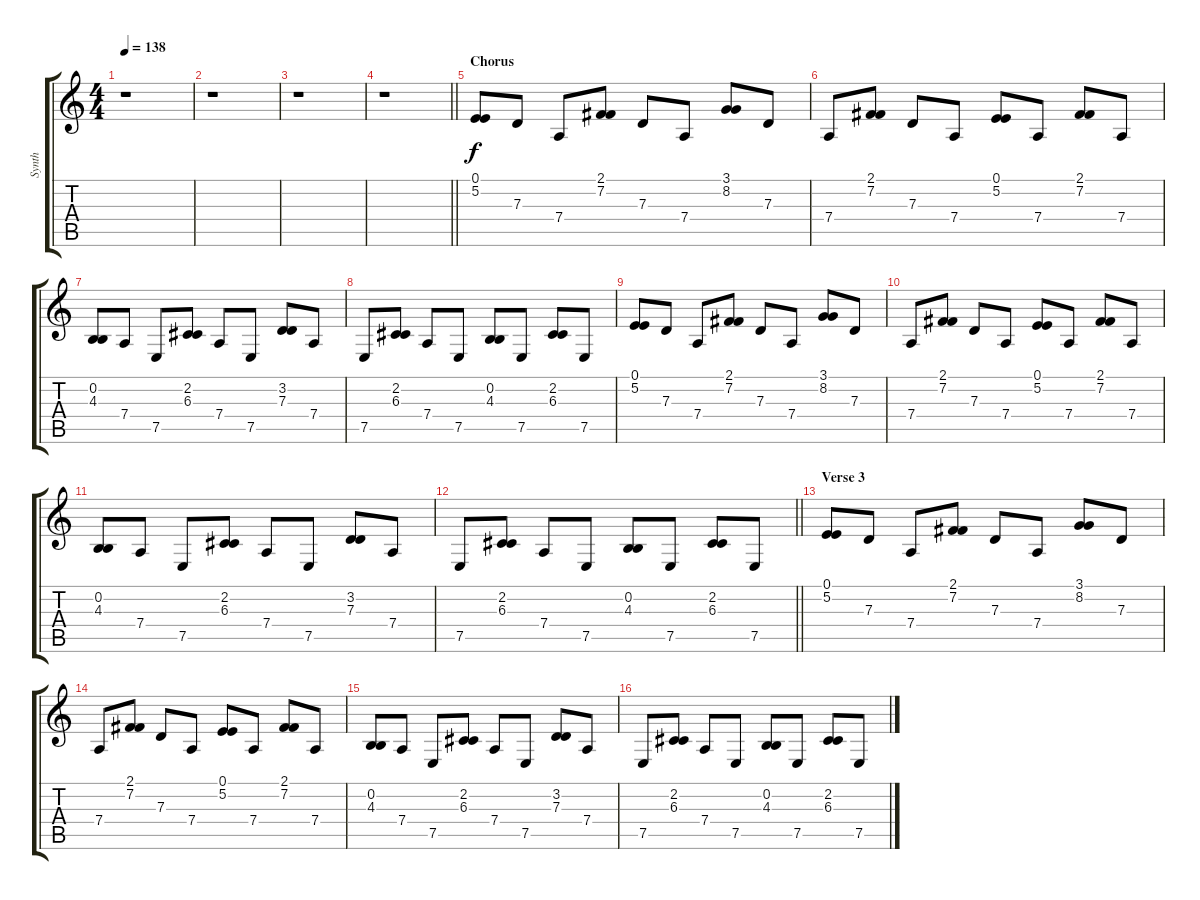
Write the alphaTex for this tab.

\track ("Synth" "Synth") {instrument stringensemble1}
\staff {score tabs}
\tuning (E4 B3 G3 D3 A2 E2) {hide}
\ts (4 4)
\tempo 138
\clef g2
\ks c
r.1{dy f} |
r.1 |
r.1 |
\barLineRight lightlight
r.1 |
\section ("" "Chorus")
(0.1 5.2).8 7.3.8 7.4.8 (2.1 7.2).8 7.3.8 7.4.8 (3.1 8.2).8 7.3.8 |
7.4.8 (2.1 7.2).8 7.3.8 7.4.8 (0.1 5.2).8 7.4.8 (2.1 7.2).8 7.4.8 |
(0.2 4.3).8 7.4.8 7.5.8 (2.2 6.3).8 7.4.8 7.5.8 (3.2 7.3).8 7.4.8 |
7.5.8 (2.2 6.3).8 7.4.8 7.5.8 (0.2 4.3).8 7.5.8 (2.2 6.3).8 7.5.8 |
(0.1 5.2).8 7.3.8 7.4.8 (2.1 7.2).8 7.3.8 7.4.8 (3.1 8.2).8 7.3.8 |
7.4.8 (2.1 7.2).8 7.3.8 7.4.8 (0.1 5.2).8 7.4.8 (2.1 7.2).8 7.4.8 |
(0.2 4.3).8 7.4.8 7.5.8 (2.2 6.3).8 7.4.8 7.5.8 (3.2 7.3).8 7.4.8 |
\barLineRight lightlight
7.5.8 (2.2 6.3).8 7.4.8 7.5.8 (0.2 4.3).8 7.5.8 (2.2 6.3).8 7.5.8 |
\section ("" "Verse 3")
(0.1 5.2).8 7.3.8 7.4.8 (2.1 7.2).8 7.3.8 7.4.8 (3.1 8.2).8 7.3.8 |
7.4.8 (2.1 7.2).8 7.3.8 7.4.8 (0.1 5.2).8 7.4.8 (2.1 7.2).8 7.4.8 |
(0.2 4.3).8 7.4.8 7.5.8 (2.2 6.3).8 7.4.8 7.5.8 (3.2 7.3).8 7.4.8 |
7.5.8 (2.2 6.3).8 7.4.8 7.5.8 (0.2 4.3).8 7.5.8 (2.2 6.3).8 7.5.8
